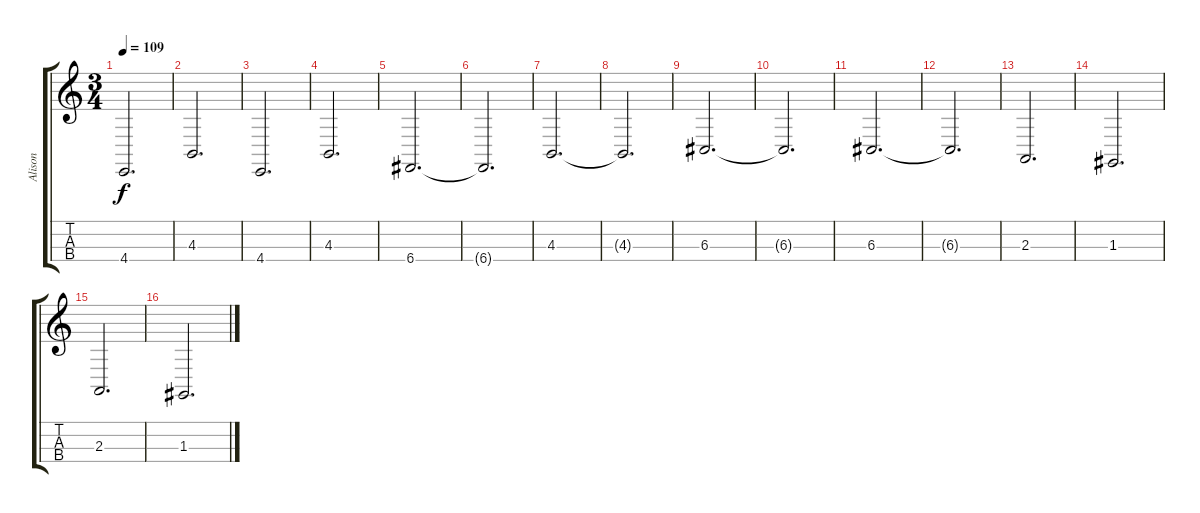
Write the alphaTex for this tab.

\track ("Alison" "Alison") {instrument cello}
\staff {score tabs}
\tuning (A3 D3 G2 C2) {hide}
\ts (3 4)
\section ("" "")
\tempo 109
\clef g2
\ks c
4.4.2{d dy f} |
4.3.2{d} |
4.4.2{d} |
4.3.2{d} |
6.4.2{d} |
6.4{t}.2{d} |
4.3.2{d} |
4.3{t}.2{d} |
6.3.2{d} |
6.3{t}.2{d} |
6.3.2{d} |
6.3{t}.2{d} |
2.3.2{d} |
1.3.2{d} |
2.3.2{d} |
1.3.2{d}
